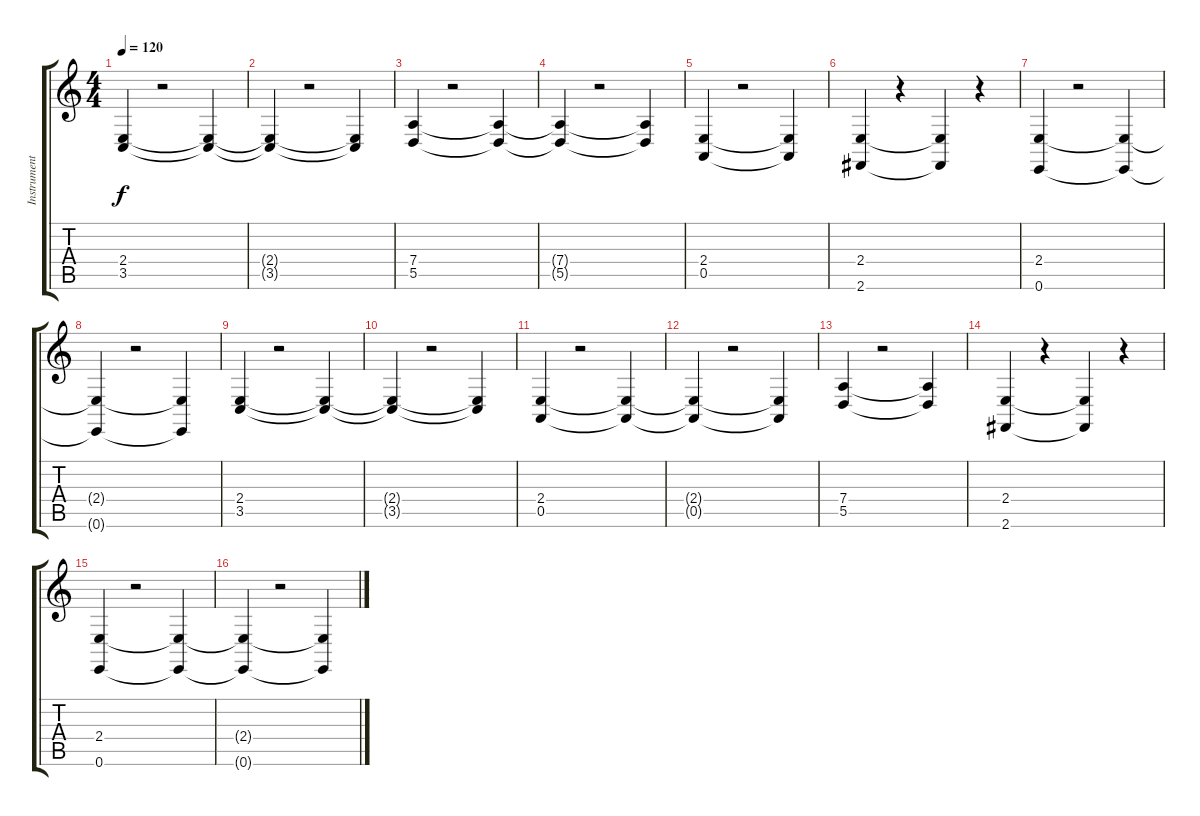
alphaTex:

\track ("Instrumental" "Instrument") {instrument stringensemble1}
\staff {score tabs}
\tuning (E4 B3 G3 D3 A2 E2) {hide}
\ts (4 4)
\tempo 120
\clef g2
\ks c
(2.4 3.5).4{dy f} r.2 (2.4{t} 3.5{t}).4 |
(2.4{t} 3.5{t}).4 r.2 (2.4{t} 3.5{t}).4 |
(7.4 5.5).4 r.2 (7.4{t} 5.5{t}).4 |
(7.4{t} 5.5{t}).4 r.2 (7.4{t} 5.5{t}).4 |
(2.4 0.5).4 r.2 (2.4{t} 0.5{t}).4 |
(2.4 2.6).4 r.4 (2.4{t} 2.6{t}).4 r.4 |
(2.4 0.6).4 r.2 (2.4{t} 0.6{t}).4 |
(2.4{t} 0.6{t}).4 r.2 (2.4{t} 0.6{t}).4 |
(2.4 3.5).4 r.2 (2.4{t} 3.5{t}).4 |
(2.4{t} 3.5{t}).4 r.2 (2.4{t} 3.5{t}).4 |
(2.4 0.5).4 r.2 (2.4{t} 0.5{t}).4 |
(2.4{t} 0.5{t}).4 r.2 (2.4{t} 0.5{t}).4 |
(7.4 5.5).4 r.2 (7.4{t} 5.5{t}).4 |
(2.4 2.6).4 r.4 (2.4{t} 2.6{t}).4 r.4 |
(2.4 0.6).4 r.2 (2.4{t} 0.6{t}).4 |
(2.4{t} 0.6{t}).4 r.2 (2.4{t} 0.6{t}).4
